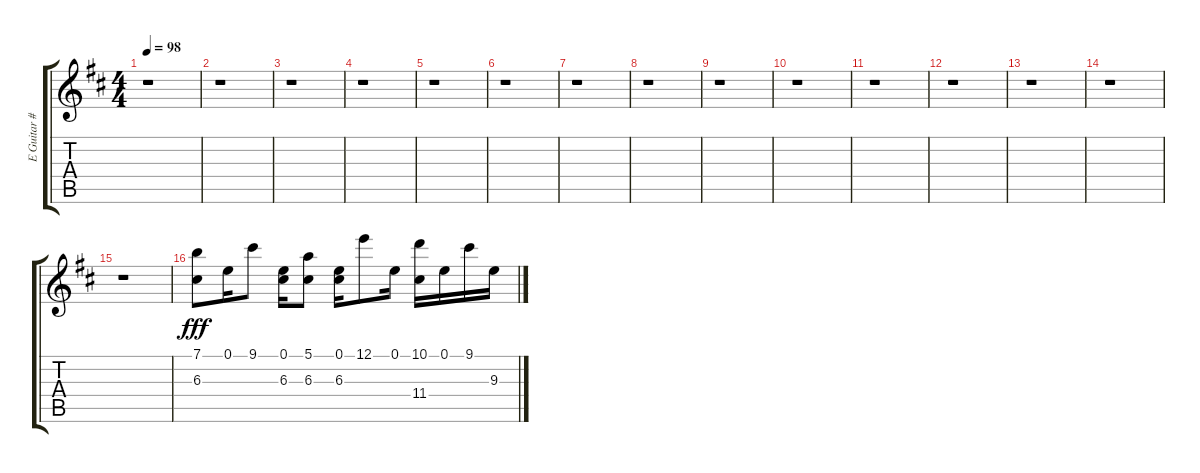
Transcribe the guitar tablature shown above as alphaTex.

\track ("E Guitar #2" "E Guitar #") {instrument overdrivenguitar}
\staff {score tabs}
\tuning (E4 B3 G3 D3 A2 E2) {hide}
\ts (4 4)
\tempo 98
\clef g2
\ks d
r.1{dy fff} |
r.1 |
r.1 |
r.1 |
r.1 |
r.1 |
r.1 |
r.1 |
r.1 |
r.1 |
r.1 |
r.1 |
r.1 |
r.1 |
r.1 |
(7.1 6.3).8 0.1.16 9.1.8 (0.1 6.3).16 (5.1 6.3).8 (0.1 6.3).16 12.1.8 0.1.16 (10.1 11.4).16 0.1.16 9.1.16 9.3.16
